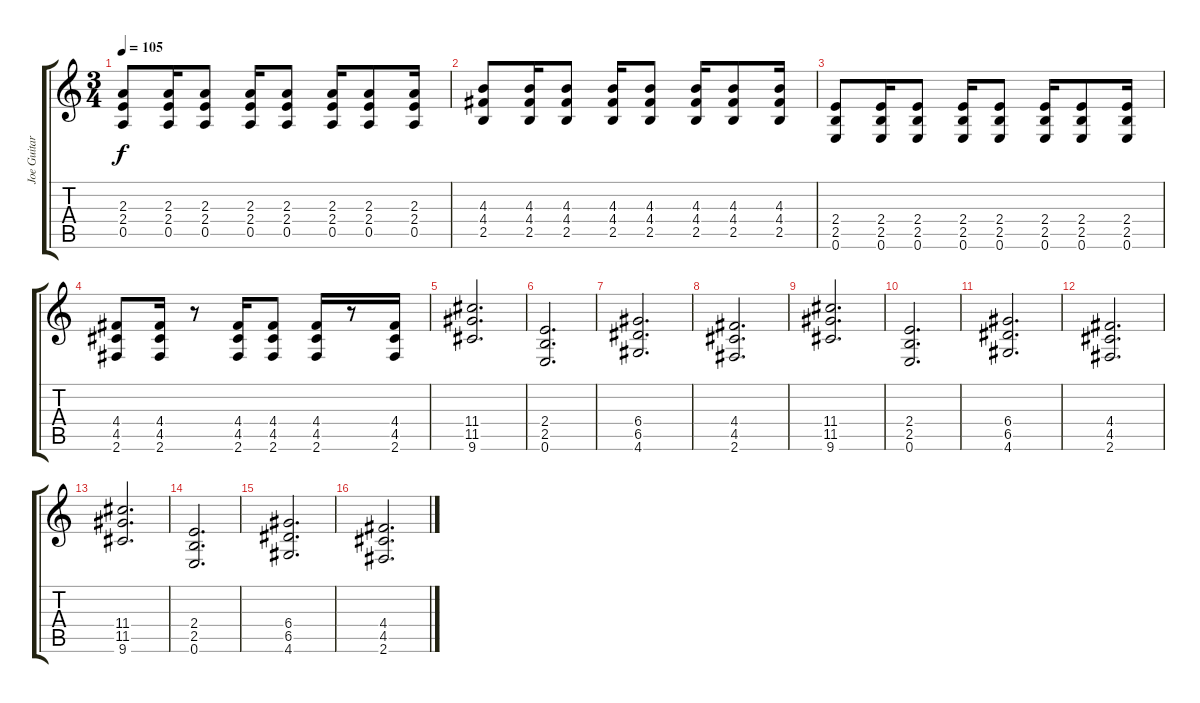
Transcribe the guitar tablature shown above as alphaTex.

\track ("Joe Guitar" "Joe Guitar") {instrument overdrivenguitar}
\staff {score tabs}
\tuning (E4 B3 G3 D3 A2 E2) {hide}
\ts (3 4)
\tempo 105
\clef g2
\ks c
(2.3 2.4 0.5).8{dy f} (2.3 2.4 0.5).16 (2.3 2.4 0.5).8 (2.3 2.4 0.5).16 (2.3 2.4 0.5).8 (2.3 2.4 0.5).16 (2.3 2.4 0.5).8 (2.3 2.4 0.5).16 |
(4.3 4.4 2.5).8 (4.3 4.4 2.5).16 (4.3 4.4 2.5).8 (4.3 4.4 2.5).16 (4.3 4.4 2.5).8 (4.3 4.4 2.5).16 (4.3 4.4 2.5).8 (4.3 4.4 2.5).16 |
(2.4 2.5 0.6).8 (2.4 2.5 0.6).16 (2.4 2.5 0.6).8 (2.4 2.5 0.6).16 (2.4 2.5 0.6).8 (2.4 2.5 0.6).16 (2.4 2.5 0.6).8 (2.4 2.5 0.6).16 |
(4.4 4.5 2.6).8 (4.4 4.5 2.6).16 r.8 (4.4 4.5 2.6).16 (4.4 4.5 2.6).8 (4.4 4.5 2.6).16 r.8 (4.4 4.5 2.6).16 |
(11.4 11.5 9.6).2{d} |
(2.4 2.5 0.6).2{d} |
(6.4 6.5 4.6).2{d} |
(4.4 4.5 2.6).2{d} |
(11.4 11.5 9.6).2{d} |
(2.4 2.5 0.6).2{d} |
(6.4 6.5 4.6).2{d} |
(4.4 4.5 2.6).2{d} |
(11.4 11.5 9.6).2{d} |
(2.4 2.5 0.6).2{d} |
(6.4 6.5 4.6).2{d} |
(4.4 4.5 2.6).2{d}
